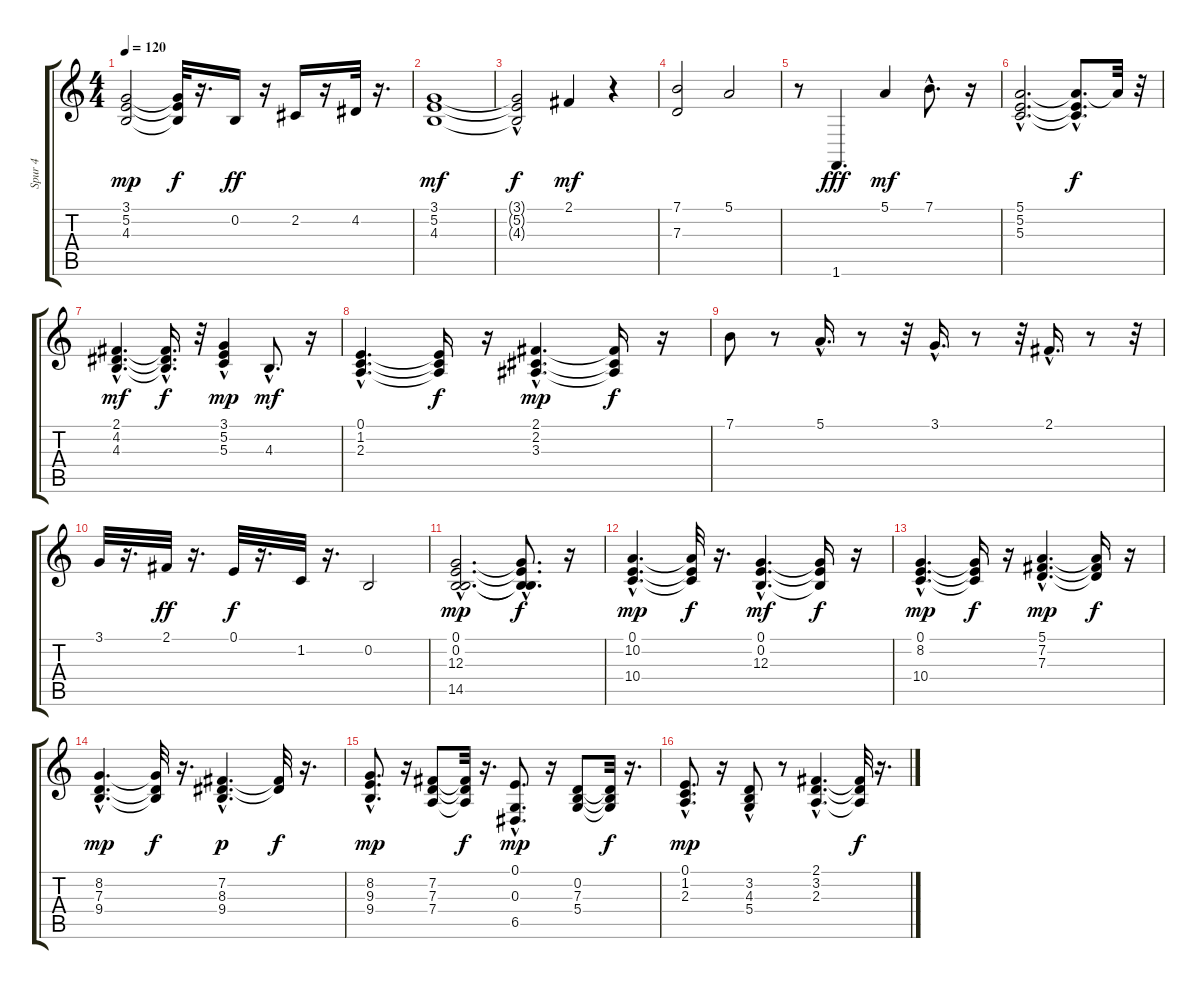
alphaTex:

\track ("Spur 4" "Spur 4") {instrument pad5bowed}
\staff {score tabs}
\tuning (E4 B3 G3 D3 A2 E2) {hide}
\ts (4 4)
\tempo 120
\clef g2
\ks c
(3.1 5.2 4.3).2{dy mp} (3.1{t} 5.2{t} 4.3{t}).32{dy f} r.16{d} 0.2.16{dy ff} r.16 2.2.16 r.16 4.2.32 r.16{d} |
(3.1 5.2 4.3).1{dy mf} |
(3.1{t} 5.2{t} 4.3{hac t}).2{dy f} 2.1.4{dy mf} r.4 |
(7.1 7.3).2 5.1.2 |
r.8 1.6.4{d dy fff} 5.1.4{dy mf} 7.1{hac}.8{d} r.16 |
(5.1{hac} 5.2{hac} 5.3{hac}).2{d} (5.1{hac t} 5.2{hac t} 5.3{hac t}).8{d dy f} 5.1{t}.32 r.32 |
(2.1{hac} 4.2{hac} 4.3{hac}).4{d dy mf} (2.1{hac t} 4.2{t} 4.3{t}).16{d dy f} r.32 (3.1{hac} 5.2{hac} 5.3{hac}).4{dy mp} 4.3{hac}.8{d dy mf} r.16 |
(0.1{hac} 1.2{hac} 2.3{hac}).4{d} (0.1{t} 1.2{t} 2.3{t}).16{dy f} r.16 (2.1{hac} 2.2{hac} 3.3{hac}).4{d dy mp} (2.1{t} 2.2{t} 3.3{t}).16{dy f} r.16 |
7.1.8 r.8 5.1{hac}.16{d} r.8 r.32 3.1{hac}.16{d} r.8 r.32 2.1{hac}.16{d} r.8 r.32 |
3.1.32 r.16{d} 2.1.32{dy ff} r.16{d} 0.1.32{dy f} r.16{d} 1.2.32 r.16{d} 0.2.2 |
(0.1{hac} 0.2{hac} 12.3{hac} 14.5{hac}).2{d dy mp} (0.1{hac t} 0.2{t} 12.3{hac t} 14.5{t}).8{d dy f} r.16 |
(0.1{hac} 10.2{hac} 10.4{hac}).4{d dy mp} (0.1{t} 10.2{t} 10.4{t}).32{dy f} r.16{d} (0.1{hac} 0.2{hac} 12.3{hac}).4{d dy mf} (0.1{t} 0.2{t} 12.3{t}).16{dy f} r.16 |
(0.1{hac} 8.2{hac} 10.4{hac}).4{d dy mp} (0.1{t} 8.2{t} 10.4{t}).16{dy f} r.16 (5.1{hac} 7.2{hac} 7.3{hac}).4{d dy mp} (5.1{t} 7.2{t} 7.3{t}).16{dy f} r.16 |
(8.2{hac} 7.3{hac} 9.4{hac}).4{d dy mp} (8.2{t} 7.3{t} 9.4{t}).32{dy f} r.16{d} (7.2{hac} 8.3{hac} 9.4{hac}).4{d dy p} (7.2{t} 8.3{t}).32{dy f} r.16{d} |
(8.2{hac} 9.3{hac} 9.4{hac}).8{d dy mp} r.16 (7.2 7.3 7.4).8 (7.2{t} 7.3{t} 7.4{t}).32{dy f} r.16{d} (0.1{hac} 0.3{hac} 6.5{hac}).8{d dy mp} r.16 (0.2 7.3 5.4).8 (0.2{t} 7.3{t} 5.4{t}).32{dy f} r.16{d} |
(0.1{hac} 1.2{hac} 2.3{hac}).8{d dy mp} r.16 (3.2 4.3{hac} 5.4{hac}).8 r.8 (2.1{hac} 3.2{hac} 2.3{hac}).4{d} (2.1{t} 3.2{t} 2.3{t}).32{dy f} r.16{d}
